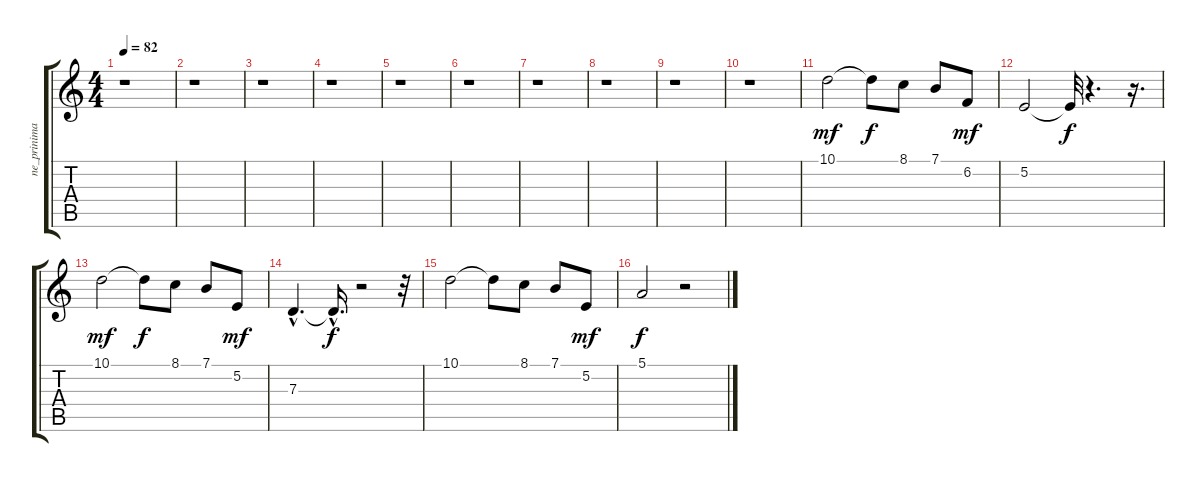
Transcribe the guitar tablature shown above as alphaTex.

\track ("ne_prinimai" "ne_prinima") {instrument flute}
\staff {score tabs}
\tuning (E4 B3 G3 D3 A2 E2) {hide}
\ts (4 4)
\tempo 82
\clef g2
\ks c
r.1{dy mf instrument flute} |
r.1 |
r.1 |
r.1 |
r.1 |
r.1 |
r.1 |
r.1 |
r.1 |
r.1 |
10.1.2 10.1{t}.8{dy f} 8.1.8 7.1.8 6.2.8{dy mf} |
5.2.2 5.2{t}.32{dy f} r.4{d} r.16{d} |
10.1.2{dy mf} 10.1{t}.8{dy f} 8.1.8 7.1.8 5.2.8{dy mf} |
7.3{hac}.4{d} 7.3{hac t}.16{d dy f} r.2 r.32 |
10.1.2 10.1{t}.8 8.1.8 7.1.8 5.2.8{dy mf} |
5.1.2{dy f} r.2
